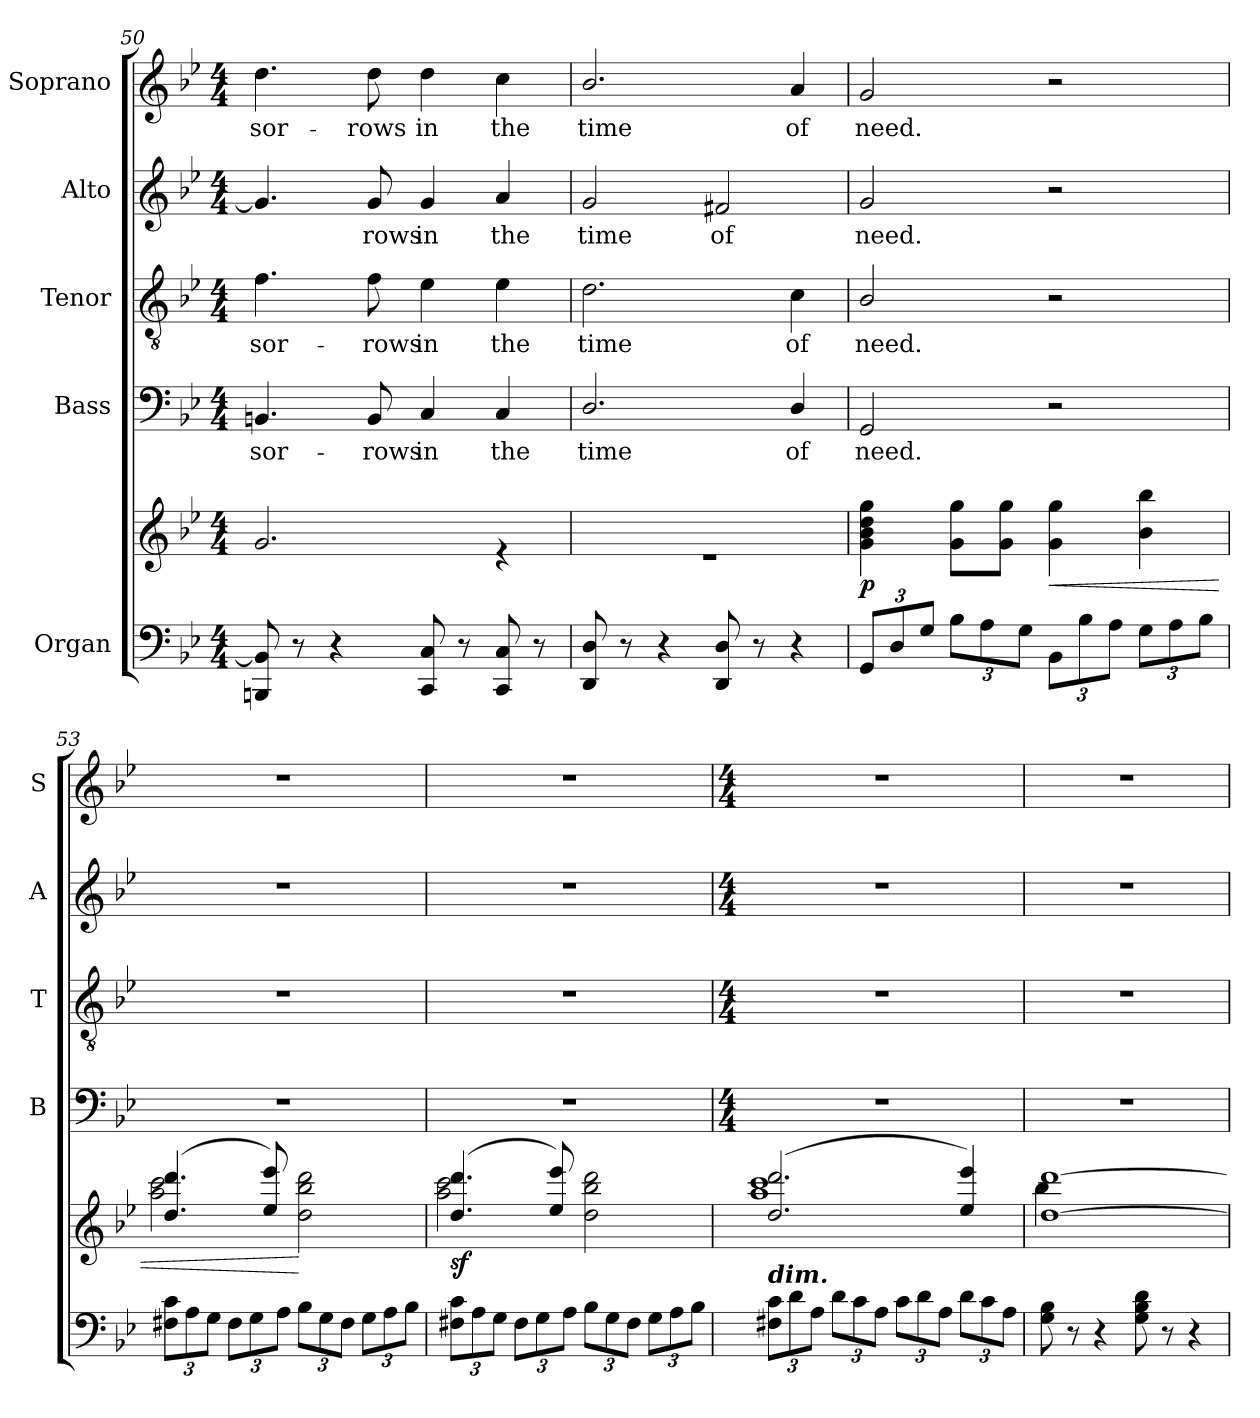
**kern	**kern	**dynam	**kern	**text	**kern	**text	**kern	**text	**kern	**text
*part5	*part5	*part5	*part4	*part4	*part3	*part3	*part2	*part2	*part1	*part1
*staff6	*staff5	*staff5/6	*staff4	*staff4	*staff3	*staff3	*staff2	*staff2	*staff1	*staff1
*I"Organ	*	*	*I"Bass	*	*I"Tenor	*	*I"Alto	*	*I"Soprano	*
*	*	*	*I'B	*	*I'T	*	*I'A	*	*I'S	*
!!LO:LB:g=z
*clefF4	*clefG2	*	*clefF4	*	*clefGv2	*	*clefG2	*	*clefG2	*
*k[b-e-]	*k[b-e-]	*	*k[b-e-]	*	*k[b-e-]	*	*k[b-e-]	*	*k[b-e-]	*
*B-:	*B-:	*	*B-:	*	*B-:	*	*B-:	*	*B-:	*
*M4/4	*M4/4	*	*M4/4	*	*M4/4	*	*M4/4	*	*M4/4	*
=50	=50	=50	=50	=50	=50	=50	=50	=50	=50	=50
*	*^	*	*	*	*	*	*	*	*	*
!	!	!	!	!	!LO:LY:b	!	!LO:LY:b	!	!	!	!LO:LY:b
8BBBn/ 8BB/]	1ryy	2.g/	.	4.BBn/	sor-	4.f\	sor-	4.g/]	.	4.dd\	sor-
8r	.	.	.	.	.	.	.	.	.	.	.
4r	.	.	.	.	.	.	.	.	.	.	.
!	!	!	!	!	!LO:LY:b	!	!LO:LY:b	!	!LO:LY:b	!	!LO:LY:b
.	.	.	.	8BB/	-rows	8f\	-rows	8g/	rows	8dd\	-rows
!	!	!	!	!	!LO:LY:b	!	!LO:LY:b	!	!LO:LY:b	!	!LO:LY:b
8CC/ 8C/	.	.	.	4C/	in	4e-\	in	4g/	in	4dd\	in
8r	.	.	.	.	.	.	.	.	.	.	.
!	!	!	!	!	!LO:LY:b	!	!LO:LY:b	!	!LO:LY:b	!	!LO:LY:b
8CC/ 8C/	.	4r	.	4C/	the	4e-\	the	4a/	the	4cc\	the
8r	.	.	.	.	.	.	.	.	.	.	.
=51	=51	=51	=51	=51	=51	=51	=51	=51	=51	=51	=51
!	!	!	!	!	!LO:LY:b	!	!LO:LY:b	!	!LO:LY:b	!	!LO:LY:b
8DD/ 8D/	1ryy	1r	.	2.D/	time	2.d\	time	2g/	time	2.b-i/	time
8r	.	.	.	.	.	.	.	.	.	.	.
4r	.	.	.	.	.	.	.	.	.	.	.
!	!	!	!	!	!	!	!	!	!LO:LY:b	!	!
8DD/ 8D/	.	.	.	.	.	.	.	2f#X/	of	.	.
8r	.	.	.	.	.	.	.	.	.	.	.
!	!	!	!	!	!LO:LY:b	!	!LO:LY:b	!	!	!	!LO:LY:b
4r	.	.	.	4D/	of	4c\	of	.	.	4a/	of
=52	=52	=52	=52	=52	=52	=52	=52	=52	=52	=52	=52
*Xbrackettup	*	*	*	*	*	*	*	*	*	*	*
!	!	!	!LO:DY:b	!	!LO:LY:b	!	!LO:LY:b	!	!LO:LY:b	!	!LO:LY:b
12GG/L	1ryy	4g\ 4b-\ 4dd\ 4gg\	p	2GG/	need.	2B-/	need.	2g/	need.	2g/	need.
12D/	.	.	.	.	.	.	.	.	.	.	.
12G/J	.	.	.	.	.	.	.	.	.	.	.
12B-\L	.	8g\ 8gg\L	.	.	.	.	.	.	.	.	.
12A\	.	.	.	.	.	.	.	.	.	.	.
.	.	8g\ 8gg\J	.	.	.	.	.	.	.	.	.
12G\J	.	.	.	.	.	.	.	.	.	.	.
!	!	!	!LO:HP:b	!	!	!	!	!	!	!	!
12BB-\L	.	4g\ 4gg\	<	2r	.	2r	.	2r	.	2r	.
12B-\	.	.	.	.	.	.	.	.	.	.	.
12A\J	.	.	.	.	.	.	.	.	.	.	.
12G\L	.	4b-\ 4bb-\	.	.	.	.	.	.	.	.	.
12A\	.	.	.	.	.	.	.	.	.	.	.
12B-\J	.	.	.	.	.	.	.	.	.	.	.
=53	=53	=53	=53	=53	=53	=53	=53	=53	=53	=53	=53
12F#X\ 12c\L	(>4.dd/ 4.ddd/	2aa\ 2ccc\	.	1r	.	1r	.	1r	.	1r	.
12A\	.	.	.	.	.	.	.	.	.	.	.
12G\J	.	.	.	.	.	.	.	.	.	.	.
12F#\L	.	.	.	.	.	.	.	.	.	.	.
12G\	.	.	.	.	.	.	.	.	.	.	.
.	8ee-/ 8eee-/)	.	.	.	.	.	.	.	.	.	.
12A\J	.	.	.	.	.	.	.	.	.	.	.
12B-\L	2dd\ 2bb-\ 2ddd\	2ryy	[	.	.	.	.	.	.	.	.
12G\	.	.	.	.	.	.	.	.	.	.	.
12F#\J	.	.	.	.	.	.	.	.	.	.	.
12G\L	.	.	.	.	.	.	.	.	.	.	.
12A\	.	.	.	.	.	.	.	.	.	.	.
12B-\J	.	.	.	.	.	.	.	.	.	.	.
=54	=54	=54	=54	=54	=54	=54	=54	=54	=54	=54	=54
!	!	!	!LO:DY:b	!	!	!	!	!	!	!	!
12F#X\ 12c\L	(>4.dd/ 4.ddd/	2aa\ 2ccc\	sf	1r	.	1r	.	1r	.	1r	.
12A\	.	.	.	.	.	.	.	.	.	.	.
12G\J	.	.	.	.	.	.	.	.	.	.	.
12F#\L	.	.	.	.	.	.	.	.	.	.	.
12G\	.	.	.	.	.	.	.	.	.	.	.
.	8ee-/ 8eee-/)	.	.	.	.	.	.	.	.	.	.
12A\J	.	.	.	.	.	.	.	.	.	.	.
12B-\L	2dd\ 2bb-\ 2ddd\	2ryy	.	.	.	.	.	.	.	.	.
12G\	.	.	.	.	.	.	.	.	.	.	.
12F#\J	.	.	.	.	.	.	.	.	.	.	.
12G\L	.	.	.	.	.	.	.	.	.	.	.
12A\	.	.	.	.	.	.	.	.	.	.	.
12B-\J	.	.	.	.	.	.	.	.	.	.	.
!!LO:PB:g=z
=55	=55	=55	=55	=55	=55	=55	=55	=55	=55	=55	=55
*	*	*	*	*M4/4	*	*M4/4	*	*M4/4	*	*M4/4	*
!LO:TX:a:Bi:t=dim.	!	!	!	!	!	!	!	!	!	!	!
12F#X\ 12c\L	(>2.dd/ 2.ddd/	1aa 1ccc	.	1r	.	1r	.	1r	.	1r	.
12d\	.	.	.	.	.	.	.	.	.	.	.
12A\J	.	.	.	.	.	.	.	.	.	.	.
12d\L	.	.	.	.	.	.	.	.	.	.	.
12c\	.	.	.	.	.	.	.	.	.	.	.
12A\J	.	.	.	.	.	.	.	.	.	.	.
12c\L	.	.	.	.	.	.	.	.	.	.	.
12d\	.	.	.	.	.	.	.	.	.	.	.
12A\J	.	.	.	.	.	.	.	.	.	.	.
12d\L	4ee-/ 4eee-/)	.	.	.	.	.	.	.	.	.	.
12c\	.	.	.	.	.	.	.	.	.	.	.
12A\J	.	.	.	.	.	.	.	.	.	.	.
=56	=56	=56	=56	=56	=56	=56	=56	=56	=56	=56	=56
8G\ 8B-\	[1dd [1ddd	4bb-\	.	1r	.	1r	.	1r	.	1r	.
8r	.	.	.	.	.	.	.	.	.	.	.
4r	.	4ryy	.	.	.	.	.	.	.	.	.
8G\ 8B-\ 8d\	.	2ryy	.	.	.	.	.	.	.	.	.
8r	.	.	.	.	.	.	.	.	.	.	.
4r	.	.	.	.	.	.	.	.	.	.	.
*	*v	*v	*	*	*	*	*	*	*	*	*
=	=	=	=	=	=	=	=	=	=	=
*-	*-	*-	*-	*-	*-	*-	*-	*-	*-	*-
